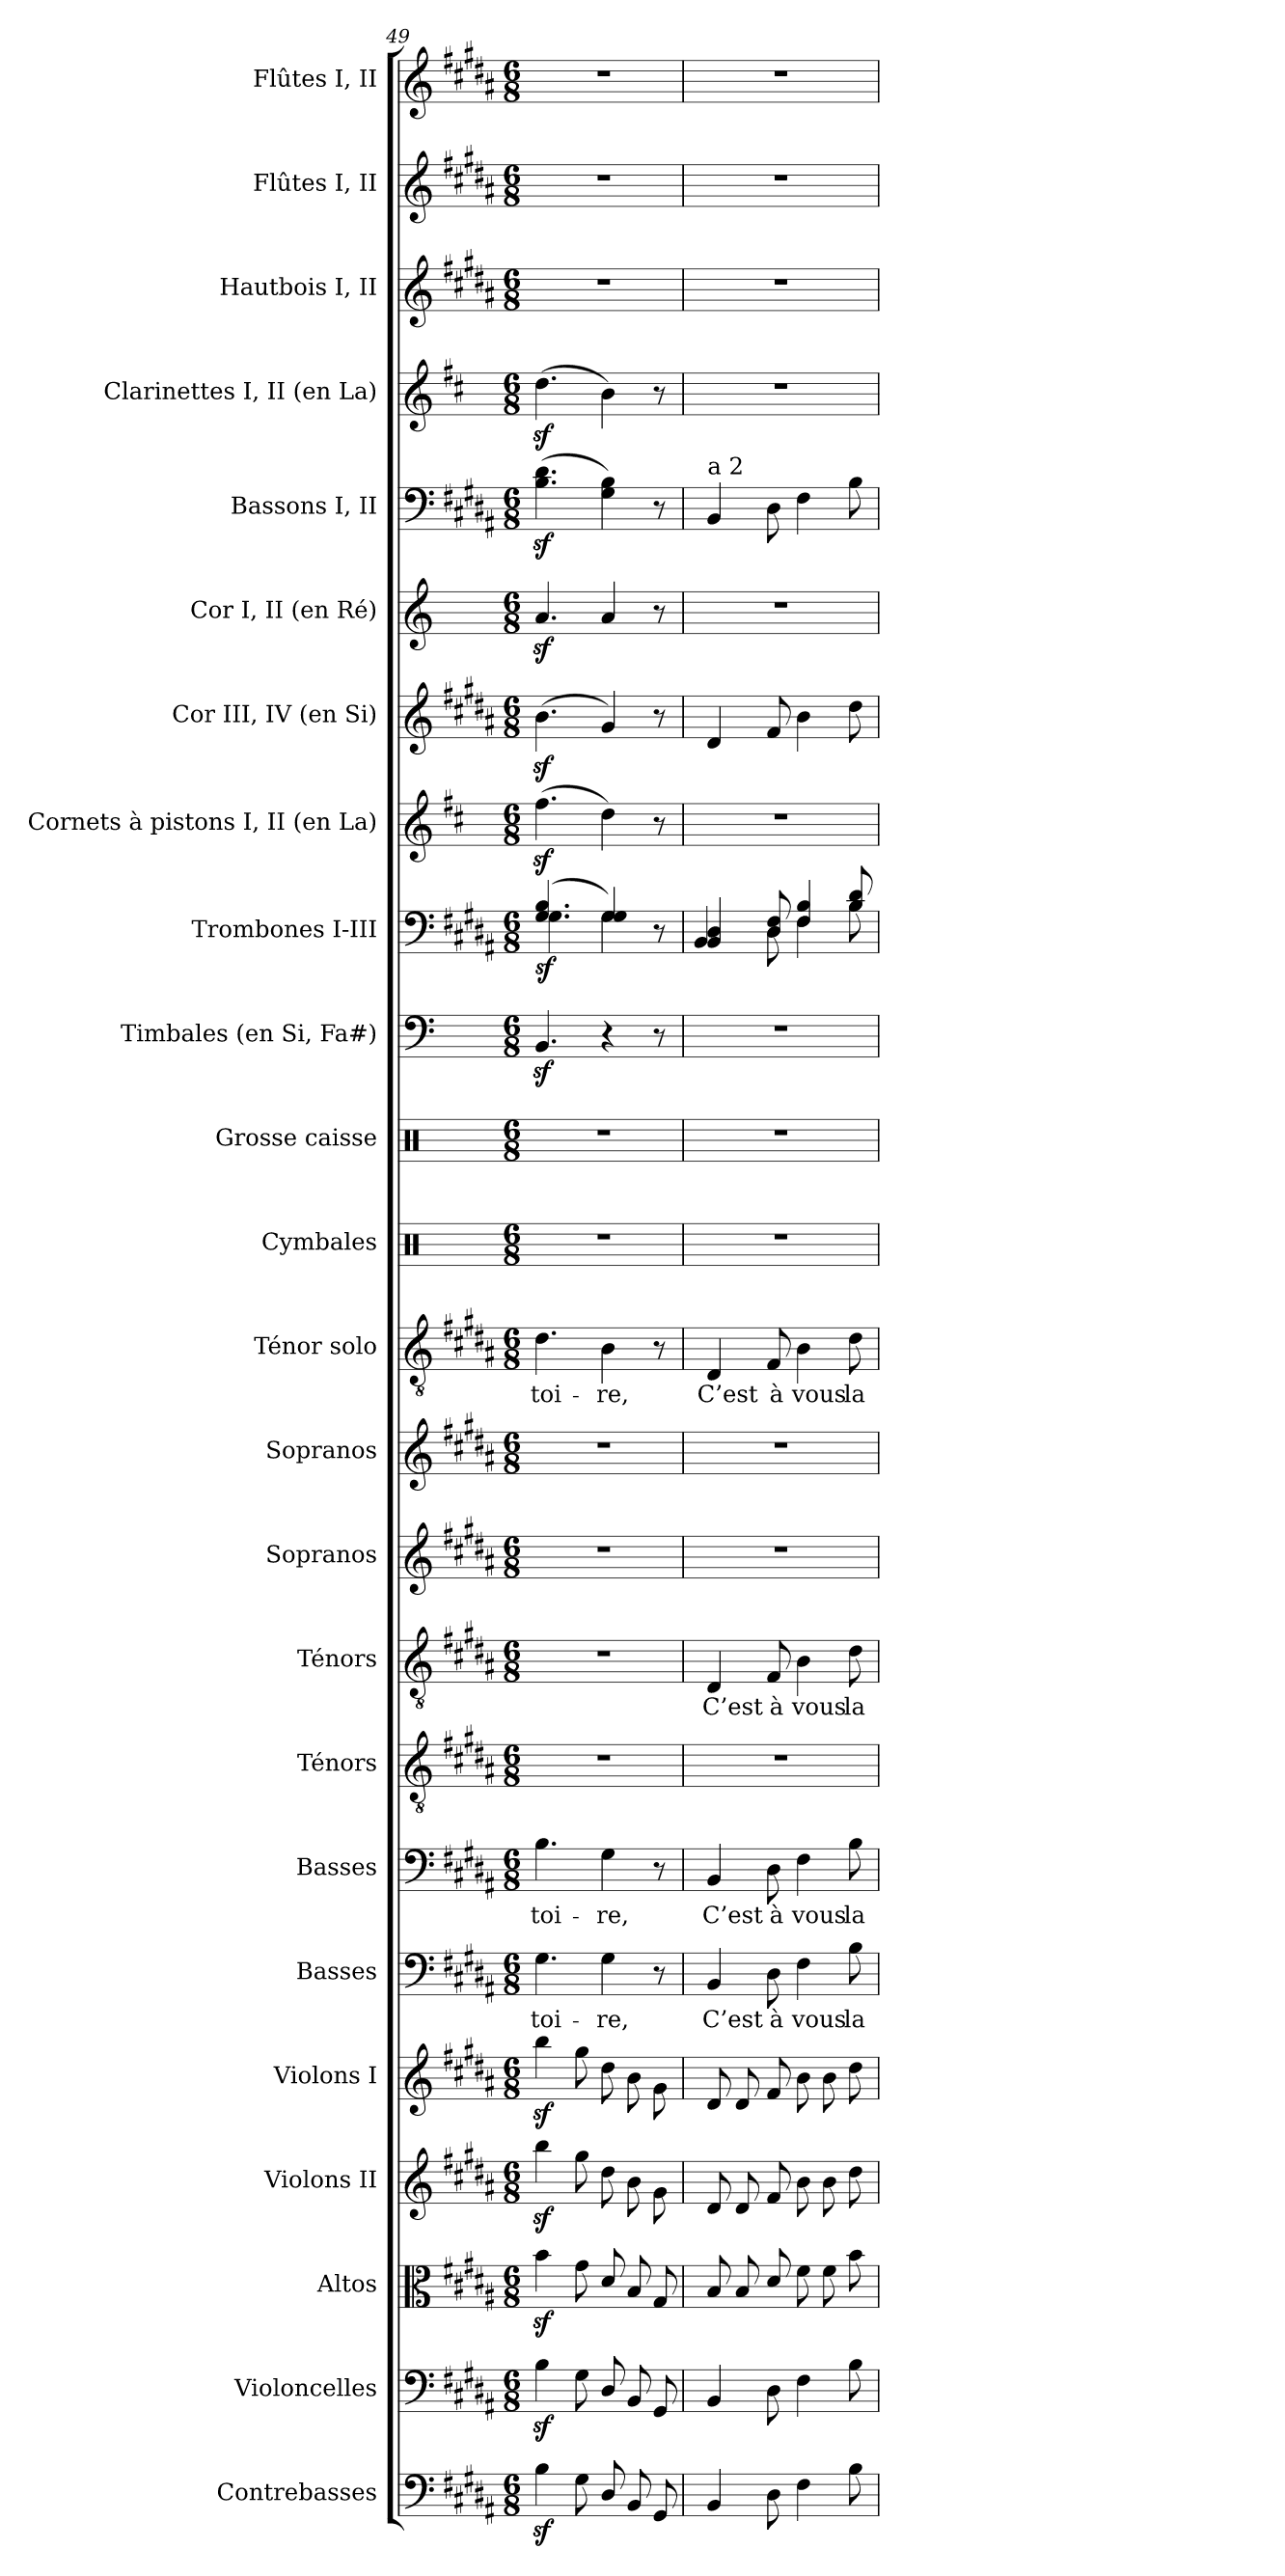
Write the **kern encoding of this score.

**kern	**kern	**kern	**kern	**kern	**kern	**text	**kern	**text	**kern	**kern	**text	**kern	**kern	**kern	**text	**kern	**kern	**kern	**kern	**dynam	**kern	**kern	**kern	**kern	**kern	**kern	**kern	**kern
*part24	*part23	*part22	*part21	*part20	*part19	*part19	*part18	*part18	*part17	*part16	*part16	*part15	*part14	*part13	*part13	*part12	*part11	*part10	*part9	*part9	*part8	*part7	*part6	*part5	*part4	*part3	*part2	*part1
*staff24	*staff23	*staff22	*staff21	*staff20	*staff19	*staff19	*staff18	*staff18	*staff17	*staff16	*staff16	*staff15	*staff14	*staff13	*staff13	*staff12	*staff11	*staff10	*staff9	*staff9	*staff8	*staff7	*staff6	*staff5	*staff4	*staff3	*staff2	*staff1
*I"Contrebasses	*I"Violoncelles	*I"Altos	*I"Violons II	*I"Violons I	*I"Basses	*	*I"Basses	*	*I"Ténors	*I"Ténors	*	*I"Sopranos	*I"Sopranos	*I"Ténor solo	*	*I"Cymbales	*I"Grosse caisse	*I"Timbales (en Si, Fa#)	*I"Trombones I-III	*	*I"Cornets à pistons I, II (en La)	*I"Cor III, IV (en Si)	*I"Cor I, II (en Ré)	*I"Bassons I, II	*I"Clarinettes I, II (en La)	*I"Hautbois I, II	*I"Flûtes I, II	*I"Flûtes I, II
*I'Cb.	*I'Vlles	*I'Altos	*I'Vns II	*I'Vns I	*I'Basses	*	*I'Basses	*	*I'Tén.	*I'Tén.	*	*I'Sopr.	*I'Sopr.	*I'Tén. solo	*	*I'Cym.	*I'G. c.	*I'Timb.	*I'Trb.	*	*I'C.à p. (La)	*I'Cor (Si)	*I'Cor (Ré)	*I'Bns	*I'Cl. (La)	*I'Hb.	*I'Fl.	*I'Fl.
!!LO:PB:g=z
*clefF4	*clefF4	*clefC3	*clefG2	*clefG2	*clefF4	*	*clefF4	*	*clefGv2	*clefGv2	*	*clefG2	*clefG2	*clefGv2	*	*clefX	*clefX	*clefF4	*clefF4	*	*clefG2	*clefG2	*clefG2	*clefF4	*clefG2	*clefG2	*clefG2	*clefG2
*ITrd7c12	*	*	*	*	*	*	*	*	*ITrd7c12	*ITrd7c12	*	*	*	*ITrd7c12	*	*	*	*	*	*	*ITrd2c3	*ITrd8c13	*ITrd6c10	*	*ITrd2c3	*	*	*
*k[f#c#g#d#a#]	*k[f#c#g#d#a#]	*k[f#c#g#d#a#]	*k[f#c#g#d#a#]	*k[f#c#g#d#a#]	*k[f#c#g#d#a#]	*	*k[f#c#g#d#a#]	*	*k[f#c#g#d#a#]	*k[f#c#g#d#a#]	*	*k[f#c#g#d#a#]	*k[f#c#g#d#a#]	*k[f#c#g#d#a#]	*	*k[]	*k[]	*k[]	*k[f#c#g#d#a#]	*	*k[f#c#g#d#a#]	*k[f#c#g#d#a#]	*k[f#c#]	*k[f#c#g#d#a#]	*k[f#c#g#d#a#]	*k[f#c#g#d#a#]	*k[f#c#g#d#a#]	*k[f#c#g#d#a#]
*B:	*B:	*B:	*B:	*B:	*B:	*	*B:	*	*B:	*B:	*	*B:	*B:	*B:	*	*C:	*C:	*C:	*B:	*	*B:	*B:	*D:	*B:	*B:	*B:	*B:	*B:
*M6/8	*M6/8	*M6/8	*M6/8	*M6/8	*M6/8	*	*M6/8	*	*M6/8	*M6/8	*	*M6/8	*M6/8	*M6/8	*	*M6/8	*M6/8	*M6/8	*M6/8	*	*M6/8	*M6/8	*M6/8	*M6/8	*M6/8	*M6/8	*M6/8	*M6/8
=49	=49	=49	=49	=49	=49	=49	=49	=49	=49	=49	=49	=49	=49	=49	=49	=49	=49	=49	=49	=49	=49	=49	=49	=49	=49	=49	=49	=49
!	!	!	!	!	!	!LO:LY:b:color=#000000	!	!	!	!	!	!	!	!	!	!	!	!	!	!	!	!	!	!	!	!	!	!
!	!	!	!	!	!	!	!	!LO:LY:b:color=#000000	!LO:N:vis=1	!LO:N:vis=1	!	!LO:N:vis=1	!LO:N:vis=1	!	!	!	!	!	!	!	!	!	!	!	!	!	!	!
!	!	!	!	!	!	!	!	!	!	!	!	!	!	!	!LO:LY:b:color=#000000	!LO:N:vis=1	!LO:N:vis=1	!	!	!	!	!	!	!	!	!LO:N:vis=1	!LO:N:vis=1	!LO:N:vis=1
*	*	*	*	*	*	*	*	*	*	*	*	*	*	*	*	*	*	*	*^	*	*	*	*	*	*	*	*	*
4BBzi\	4Bzi\	4bzi\	4bbzi\	4bbzi\	4.G#i\	-toi-	4.Bi\	-toi-	2.r	2.r	.	2.r	2.r	4.D#i\	-toi-	2.r	2.r	4.BBzi/	(4.G#i/ 4.Bi	4.G#i\	sf	(4.dd#zi\	(4.Bzi\	4.Bzi/	(4.Bi\z 4.d#iz	(4.bzi\	2.r	2.r	2.r
8GG#i\	8G#i\	8g#i\	8gg#i\	8gg#i\	.	.	.	.	.	.	.	.	.	.	.	.	.	.	.	.	.	.	.	.	.	.	.	.	.
!	!	!	!	!	!	!LO:LY:b:color=#000000	!	!	!	!	!	!	!	!	!	!	!	!	!	!	!	!	!	!	!	!	!	!	!
!	!	!	!	!	!	!	!	!LO:LY:b:color=#000000	!	!	!	!	!	!	!	!	!	!	!	!	!	!	!	!	!	!	!	!	!
!	!	!	!	!	!	!	!	!	!	!	!	!	!	!	!LO:LY:b:color=#000000	!	!	!	!	!	!	!	!	!	!	!	!	!	!
8DD#i/	8D#i/	8d#i/	8dd#i\	8dd#i\	4G#i\	-re,	4G#i\	-re,	.	.	.	.	.	4BBi\	-re,	.	.	4r	4G#i/ 4G#i)	4G#i\	.	4bi\)	4G#i/)	4Bi/	4G#i\ 4Bi)	4g#i\)	.	.	.
8BBBi/	8BBi/	8Bi/	8bi\	8bi\	.	.	.	.	.	.	.	.	.	.	.	.	.	.	.	.	.	.	.	.	.	.	.	.	.
8GGG#i/	8GG#i/	8G#i/	8g#i\	8g#i\	8r	.	8r	.	.	.	.	.	.	8r	.	.	.	8r	8r	8ryy	.	8r	8r	8r	8r	8r	.	.	.
=50	=50	=50	=50	=50	=50	=50	=50	=50	=50	=50	=50	=50	=50	=50	=50	=50	=50	=50	=50	=50	=50	=50	=50	=50	=50	=50	=50	=50	=50
!	!	!	!	!	!	!LO:LY:b:color=#000000	!	!	!	!	!	!	!	!	!	!	!	!	!	!	!	!	!	!	!	!	!	!	!
!	!	!	!	!	!	!	!	!LO:LY:b:color=#000000	!LO:N:vis=1	!	!	!	!	!	!	!	!	!	!	!	!	!	!	!	!	!	!	!	!
!	!	!	!	!	!	!	!	!	!	!	!LO:LY:b:color=#000000	!LO:N:vis=1	!LO:N:vis=1	!	!	!	!	!	!	!	!	!	!	!	!	!	!	!	!
!	!	!	!	!	!	!	!	!	!	!	!	!	!	!	!	!	!	!	!	!	!	!	!	!	!LO:TX:a:t=a 2	!	!	!	!
!	!	!	!	!	!	!	!	!	!	!	!	!	!	!	!LO:LY:b:color=#000000	!LO:N:vis=1	!LO:N:vis=1	!LO:N:vis=1	!	!	!	!LO:N:vis=1	!	!LO:N:vis=1	!	!LO:N:vis=1	!LO:N:vis=1	!LO:N:vis=1	!LO:N:vis=1
4BBBi/	4BBi/	8Bi/	8d#i/	8d#i/	4BBi/	C’est	4BBi/	C’est	2.r	4DD#i/	C’est	2.r	2.r	4DD#i/	C’est	2.r	2.r	2.r	4BBi/ 4D#i	4BBi/	.	2.r	4D#i/	2.r	4BBi/	2.r	2.r	2.r	2.r
.	.	8Bi/	8d#i/	8d#i/	.	.	.	.	.	.	.	.	.	.	.	.	.	.	.	.	.	.	.	.	.	.	.	.	.
!	!	!	!	!	!	!LO:LY:b:color=#000000	!	!	!	!	!	!	!	!	!	!	!	!	!	!	!	!	!	!	!	!	!	!	!
!	!	!	!	!	!	!	!	!LO:LY:b:color=#000000	!	!	!	!	!	!	!	!	!	!	!	!	!	!	!	!	!	!	!	!	!
!	!	!	!	!	!	!	!	!	!	!	!LO:LY:b:color=#000000	!	!	!	!	!	!	!	!	!	!	!	!	!	!	!	!	!	!
!	!	!	!	!	!	!	!	!	!	!	!	!	!	!	!LO:LY:b:color=#000000	!	!	!	!	!	!	!	!	!	!	!	!	!	!
8DD#i\	8D#i\	8d#i/	8f#i/	8f#i/	8D#i\	à	8D#i\	à	.	8FF#i/	à	.	.	8FF#i/	à	.	.	.	8D#i/ 8F#i	8D#i\	.	.	8F#i/	.	8D#i\	.	.	.	.
!	!	!	!	!	!	!LO:LY:b:color=#000000	!	!	!	!	!	!	!	!	!	!	!	!	!	!	!	!	!	!	!	!	!	!	!
!	!	!	!	!	!	!	!	!LO:LY:b:color=#000000	!	!	!	!	!	!	!	!	!	!	!	!	!	!	!	!	!	!	!	!	!
!	!	!	!	!	!	!	!	!	!	!	!LO:LY:b:color=#000000	!	!	!	!	!	!	!	!	!	!	!	!	!	!	!	!	!	!
!	!	!	!	!	!	!	!	!	!	!	!	!	!	!	!LO:LY:b:color=#000000	!	!	!	!	!	!	!	!	!	!	!	!	!	!
4FF#i\	4F#i\	8f#i\	8bi\	8bi\	4F#i\	vous	4F#i\	vous	.	4BBi\	vous	.	.	4BBi\	vous	.	.	.	4F#i/ 4Bi	4F#i\	.	.	4Bi\	.	4F#i\	.	.	.	.
.	.	8f#i\	8bi\	8bi\	.	.	.	.	.	.	.	.	.	.	.	.	.	.	.	.	.	.	.	.	.	.	.	.	.
!	!	!	!	!	!	!LO:LY:b:color=#000000	!	!	!	!	!	!	!	!	!	!	!	!	!	!	!	!	!	!	!	!	!	!	!
!	!	!	!	!	!	!	!	!LO:LY:b:color=#000000	!	!	!	!	!	!	!	!	!	!	!	!	!	!	!	!	!	!	!	!	!
!	!	!	!	!	!	!	!	!	!	!	!LO:LY:b:color=#000000	!	!	!	!	!	!	!	!	!	!	!	!	!	!	!	!	!	!
!	!	!	!	!	!	!	!	!	!	!	!	!	!	!	!LO:LY:b:color=#000000	!	!	!	!	!	!	!	!	!	!	!	!	!	!
8BBi\	8Bi\	8bi\	8dd#i\	8dd#i\	8Bi\	la	8Bi\	la	.	8D#i\	la	.	.	8D#i\	la	.	.	.	8Bi/ 8d#i	8Bi\	.	.	8d#i\	.	8Bi\	.	.	.	.
*	*	*	*	*	*	*	*	*	*	*	*	*	*	*	*	*	*	*	*v	*v	*	*	*	*	*	*	*	*	*
=	=	=	=	=	=	=	=	=	=	=	=	=	=	=	=	=	=	=	=	=	=	=	=	=	=	=	=	=
*-	*-	*-	*-	*-	*-	*-	*-	*-	*-	*-	*-	*-	*-	*-	*-	*-	*-	*-	*-	*-	*-	*-	*-	*-	*-	*-	*-	*-
